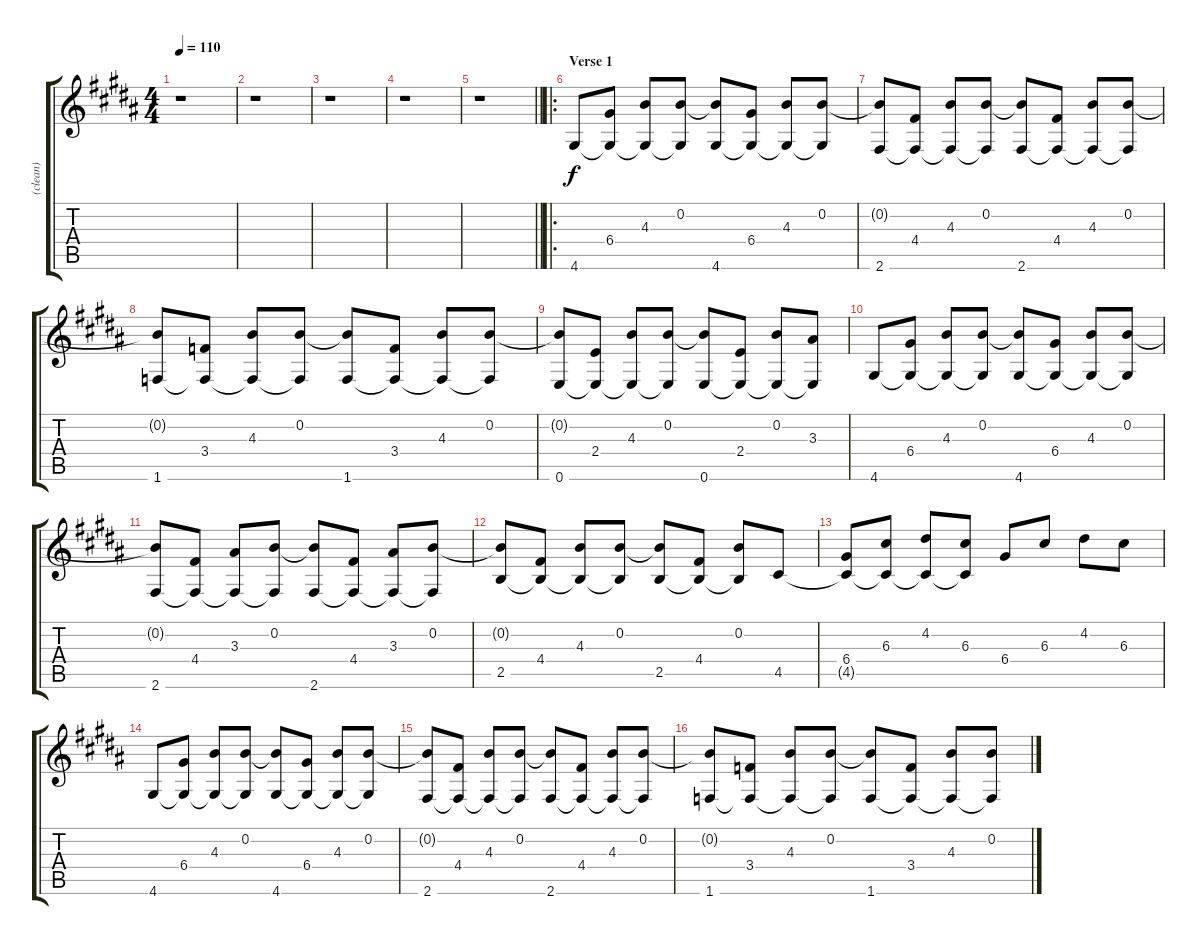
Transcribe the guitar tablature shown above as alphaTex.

\track ("(clean)" "(clean)") {instrument electricguitarclean}
\staff {score tabs}
\tuning (E4 B3 G3 D3 A2 E2) {hide}
\ts (4 4)
\tempo 110
\clef g2
\ks g#minor
r.1{dy f} |
r.1 |
\ks b
r.1 |
\ks g#minor
r.1 |
\barLineRight lightlight
r.1 |
\ro
\section ("" "Verse 1")
\ks b
4.6.8 (6.4 4.6{t}).8 (4.3 4.6{t}).8 (0.2 4.6{t}).8 (0.2{t} 4.6).8 (6.4 4.6{t}).8 (4.3 4.6{t}).8 (0.2 4.6{t}).8 |
\ks g#minor
(0.2{t} 2.6).8 (4.4 2.6{t}).8 (4.3 2.6{t}).8 (0.2 2.6{t}).8 (0.2{t} 2.6).8 (4.4 2.6{t}).8 (4.3 2.6{t}).8 (0.2 2.6{t}).8 |
(0.2{t} 1.6).8 (3.4 1.6{t}).8 (4.3 1.6{t}).8 (0.2 1.6{t}).8 (0.2{t} 1.6).8 (3.4 1.6{t}).8 (4.3 1.6{t}).8 (0.2 1.6{t}).8 |
(0.2{t} 0.6).8 (2.4 0.6{t}).8 (4.3 0.6{t}).8 (0.2 0.6{t}).8 (0.2{t} 0.6).8 (2.4 0.6{t}).8 (0.2 0.6{t}).8 (3.3 0.6{t}).8 |
\ks b
4.6.8 (6.4 4.6{t}).8 (4.3 4.6{t}).8 (0.2 4.6{t}).8 (0.2{t} 4.6).8 (6.4 4.6{t}).8 (4.3 4.6{t}).8 (0.2 4.6{t}).8 |
\ks g#minor
(0.2{t} 2.6).8 (4.4 2.6{t}).8 (3.3 2.6{t}).8 (0.2 2.6{t}).8 (0.2{t} 2.6).8 (4.4 2.6{t}).8 (3.3 2.6{t}).8 (0.2 2.6{t}).8 |
\ks b
(0.2{t} 2.5).8 (4.4 2.5{t}).8 (4.3 2.5{t}).8 (0.2 2.5{t}).8 (0.2{t} 2.5).8 (4.4 2.5{t}).8 (0.2 2.5{t}).8 4.5.8 |
\ks g#minor
(6.4 4.5{t}).8 (6.3 4.5{t}).8 (4.2 4.5{t}).8 (6.3 4.5{t}).8 6.4.8 6.3.8 4.2.8 6.3.8 |
\ks b
4.6.8 (6.4 4.6{t}).8 (4.3 4.6{t}).8 (0.2 4.6{t}).8 (0.2{t} 4.6).8 (6.4 4.6{t}).8 (4.3 4.6{t}).8 (0.2 4.6{t}).8 |
\ks g#minor
(0.2{t} 2.6).8 (4.4 2.6{t}).8 (4.3 2.6{t}).8 (0.2 2.6{t}).8 (0.2{t} 2.6).8 (4.4 2.6{t}).8 (4.3 2.6{t}).8 (0.2 2.6{t}).8 |
(0.2{t} 1.6).8 (3.4 1.6{t}).8 (4.3 1.6{t}).8 (0.2 1.6{t}).8 (0.2{t} 1.6).8 (3.4 1.6{t}).8 (4.3 1.6{t}).8 (0.2 1.6{t}).8
